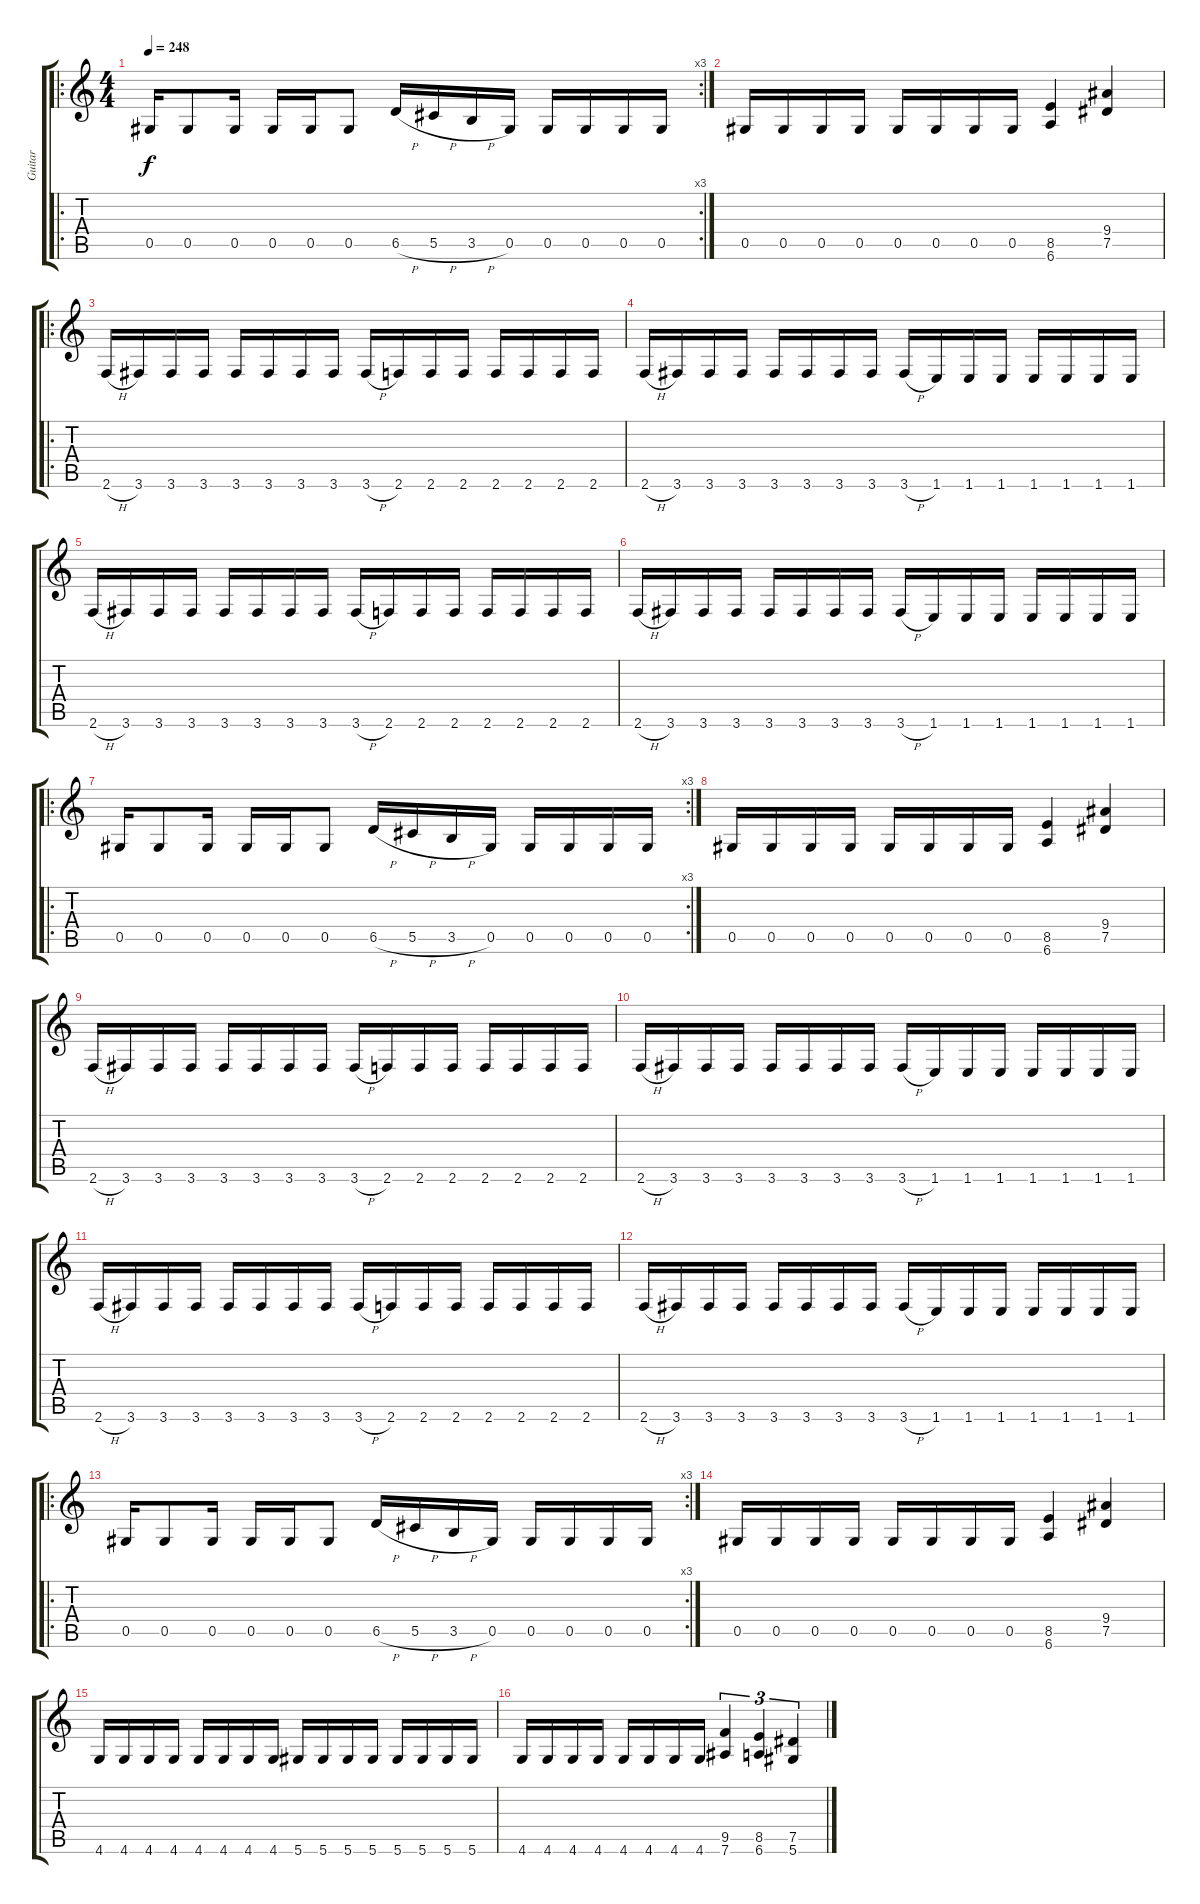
\track ("Guitar" "Guitar") {instrument distortionguitar}
\staff {score tabs}
\tuning (Eb4 Bb3 Gb3 Db3 Ab2 Eb2) {hide}
\ro
\rc 3
\ts (4 4)
\tempo 248
\clef g2
\ks c
0.5.16{dy f} 0.5.8 0.5.16 0.5.16 0.5.16 0.5.8 6.5{h}.16 5.5{h}.16 3.5{h}.16 0.5.16 0.5.16 0.5.16 0.5.16 0.5.16 |
0.5.16 0.5.16 0.5.16 0.5.16 0.5.16 0.5.16 0.5.16 0.5.16 (8.5 6.6).4 (9.4 7.5).4 |
\ro
2.6{h}.16 3.6.16 3.6.16 3.6.16 3.6.16 3.6.16 3.6.16 3.6.16 3.6{h}.16 2.6.16 2.6.16 2.6.16 2.6.16 2.6.16 2.6.16 2.6.16 |
2.6{h}.16 3.6.16 3.6.16 3.6.16 3.6.16 3.6.16 3.6.16 3.6.16 3.6{h}.16 1.6.16 1.6.16 1.6.16 1.6.16 1.6.16 1.6.16 1.6.16 |
2.6{h}.16 3.6.16 3.6.16 3.6.16 3.6.16 3.6.16 3.6.16 3.6.16 3.6{h}.16 2.6.16 2.6.16 2.6.16 2.6.16 2.6.16 2.6.16 2.6.16 |
2.6{h}.16 3.6.16 3.6.16 3.6.16 3.6.16 3.6.16 3.6.16 3.6.16 3.6{h}.16 1.6.16 1.6.16 1.6.16 1.6.16 1.6.16 1.6.16 1.6.16 |
\ro
\rc 3
0.5.16 0.5.8 0.5.16 0.5.16 0.5.16 0.5.8 6.5{h}.16 5.5{h}.16 3.5{h}.16 0.5.16 0.5.16 0.5.16 0.5.16 0.5.16 |
0.5.16 0.5.16 0.5.16 0.5.16 0.5.16 0.5.16 0.5.16 0.5.16 (8.5 6.6).4 (9.4 7.5).4 |
2.6{h}.16 3.6.16 3.6.16 3.6.16 3.6.16 3.6.16 3.6.16 3.6.16 3.6{h}.16 2.6.16 2.6.16 2.6.16 2.6.16 2.6.16 2.6.16 2.6.16 |
2.6{h}.16 3.6.16 3.6.16 3.6.16 3.6.16 3.6.16 3.6.16 3.6.16 3.6{h}.16 1.6.16 1.6.16 1.6.16 1.6.16 1.6.16 1.6.16 1.6.16 |
2.6{h}.16 3.6.16 3.6.16 3.6.16 3.6.16 3.6.16 3.6.16 3.6.16 3.6{h}.16 2.6.16 2.6.16 2.6.16 2.6.16 2.6.16 2.6.16 2.6.16 |
2.6{h}.16 3.6.16 3.6.16 3.6.16 3.6.16 3.6.16 3.6.16 3.6.16 3.6{h}.16 1.6.16 1.6.16 1.6.16 1.6.16 1.6.16 1.6.16 1.6.16 |
\ro
\rc 3
0.5.16 0.5.8 0.5.16 0.5.16 0.5.16 0.5.8 6.5{h}.16 5.5{h}.16 3.5{h}.16 0.5.16 0.5.16 0.5.16 0.5.16 0.5.16 |
0.5.16 0.5.16 0.5.16 0.5.16 0.5.16 0.5.16 0.5.16 0.5.16 (8.5 6.6).4 (9.4 7.5).4 |
4.6.16 4.6.16 4.6.16 4.6.16 4.6.16 4.6.16 4.6.16 4.6.16 5.6.16 5.6.16 5.6.16 5.6.16 5.6.16 5.6.16 5.6.16 5.6.16 |
4.6.16 4.6.16 4.6.16 4.6.16 4.6.16 4.6.16 4.6.16 4.6.16 (9.5 7.6).4{tu (3 2)} (8.5 6.6).4{tu (3 2)} (7.5 5.6).4{tu (3 2)}
